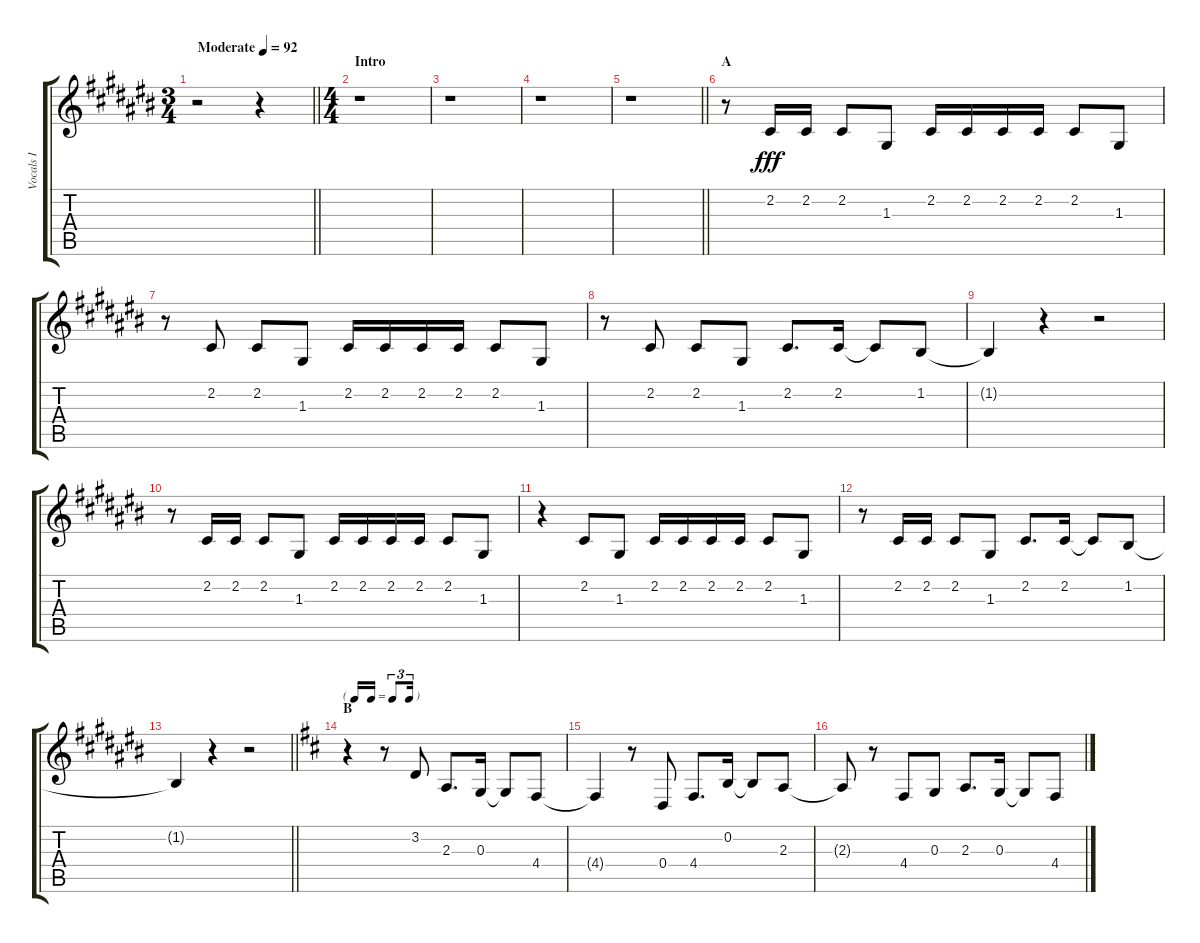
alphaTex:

\track ("Vocals I" "Vocals I") {instrument voiceoohs}
\staff {score tabs}
\tuning (E4 B3 G3 D3 A2 E2) {hide}
\ts (3 4)
\tempo (92 "Moderate")
\clef g2
\barLineRight lightlight
\ks c#
r.2{dy fff instrument voiceoohs} r.4 |
\ts (4 4)
\section ("" "Intro")
r.1 |
r.1 |
r.1 |
\barLineRight lightlight
r.1 |
\section ("" "A")
r.8 2.2.16 2.2.16 2.2.8 1.3.8 2.2.16 2.2.16 2.2.16 2.2.16 2.2.8 1.3.8 |
r.8 2.2.8 2.2.8 1.3.8 2.2.16 2.2.16 2.2.16 2.2.16 2.2.8 1.3.8 |
r.8 2.2.8 2.2.8 1.3.8 2.2.8{d} 2.2.16 2.2{t}.8 1.2.8 |
1.2{t}.4 r.4 r.2 |
r.8 2.2.16 2.2.16 2.2.8 1.3.8 2.2.16 2.2.16 2.2.16 2.2.16 2.2.8 1.3.8 |
r.4 2.2.8 1.3.8 2.2.16 2.2.16 2.2.16 2.2.16 2.2.8 1.3.8 |
r.8 2.2.16 2.2.16 2.2.8 1.3.8 2.2.8{d} 2.2.16 2.2{t}.8 1.2.8 |
\barLineRight lightlight
1.2{t}.4 r.4 r.2 |
\tf triplet16th
\section ("" "B")
\ks d
r.4 r.8 3.2.8 2.3.8{d} 0.3.16 0.3{t}.8 4.4.8 |
4.4{t}.4 r.8 0.4.8 4.4.8{d} 0.2.16 0.2{t}.8 2.3.8 |
2.3{t}.8 r.8 4.4.8 0.3.8 2.3.8{d} 0.3.16 0.3{t}.8 4.4.8
